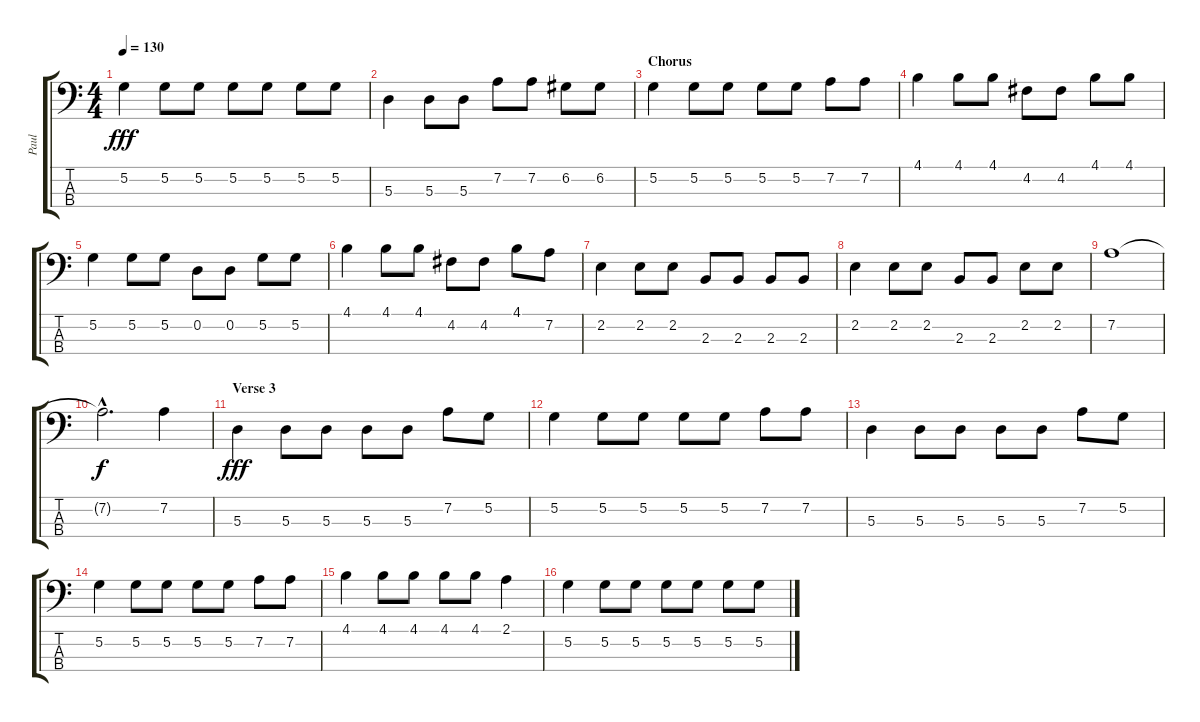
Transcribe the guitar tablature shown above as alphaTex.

\track ("Paul" "Paul") {instrument electricbasspick}
\staff {score tabs}
\tuning (G2 D2 A1 E1) {hide}
\ts (4 4)
\tempo 130
\clef f4
\ks c
5.2.4{dy fff} 5.2.8 5.2.8 5.2.8 5.2.8 5.2.8 5.2.8 |
5.3.4 5.3.8 5.3.8 7.2.8 7.2.8 6.2.8 6.2.8 |
\section ("" "Chorus")
5.2.4 5.2.8 5.2.8 5.2.8 5.2.8 7.2.8 7.2.8 |
4.1.4 4.1.8 4.1.8 4.2.8 4.2.8 4.1.8 4.1.8 |
5.2.4 5.2.8 5.2.8 0.2.8 0.2.8 5.2.8 5.2.8 |
4.1.4 4.1.8 4.1.8 4.2.8 4.2.8 4.1.8 7.2.8 |
2.2.4 2.2.8 2.2.8 2.3.8 2.3.8 2.3.8 2.3.8 |
2.2.4 2.2.8 2.2.8 2.3.8 2.3.8 2.2.8 2.2.8 |
7.2.1 |
7.2{hac t}.2{d dy f} 7.2.4 |
\section ("" "Verse 3")
5.3.4{dy fff} 5.3.8 5.3.8 5.3.8 5.3.8 7.2.8 5.2.8 |
5.2.4 5.2.8 5.2.8 5.2.8 5.2.8 7.2.8 7.2.8 |
5.3.4 5.3.8 5.3.8 5.3.8 5.3.8 7.2.8 5.2.8 |
5.2.4 5.2.8 5.2.8 5.2.8 5.2.8 7.2.8 7.2.8 |
4.1.4 4.1.8 4.1.8 4.1.8 4.1.8 2.1.4 |
5.2.4 5.2.8 5.2.8 5.2.8 5.2.8 5.2.8 5.2.8
